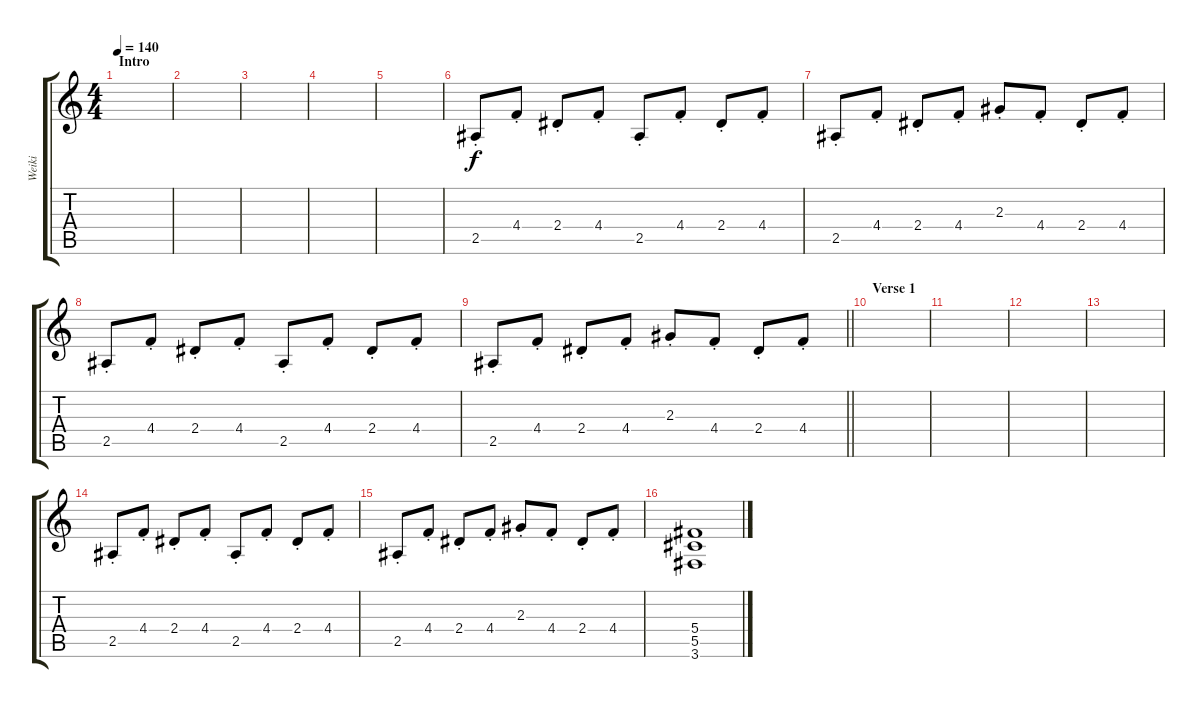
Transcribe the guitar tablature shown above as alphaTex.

\track ("Weiki" "Weiki") {instrument distortionguitar}
\staff {score tabs}
\tuning (Eb4 Bb3 Gb3 Db3 Ab2 Eb2) {hide}
\ts (4 4)
\section ("" "Intro")
\tempo 140
\clef g2
\ks c
|
|
|
|
|
2.5{st}.8 4.4{st}.8 2.4{st}.8 4.4{st}.8 2.5{st}.8 4.4{st}.8 2.4{st}.8 4.4{st}.8 |
2.5{st}.8 4.4{st}.8 2.4{st}.8 4.4{st}.8 2.3{st}.8 4.4{st}.8 2.4{st}.8 4.4{st}.8 |
2.5{st}.8 4.4{st}.8 2.4{st}.8 4.4{st}.8 2.5{st}.8 4.4{st}.8 2.4{st}.8 4.4{st}.8 |
\barLineRight lightlight
2.5{st}.8 4.4{st}.8 2.4{st}.8 4.4{st}.8 2.3{st}.8 4.4{st}.8 2.4{st}.8 4.4{st}.8 |
\section ("" "Verse 1")
|
|
|
|
2.5{st}.8 4.4{st}.8 2.4{st}.8 4.4{st}.8 2.5{st}.8 4.4{st}.8 2.4{st}.8 4.4{st}.8 |
2.5{st}.8 4.4{st}.8 2.4{st}.8 4.4{st}.8 2.3{st}.8 4.4{st}.8 2.4{st}.8 4.4{st}.8 |
(5.4 5.5 3.6).1
